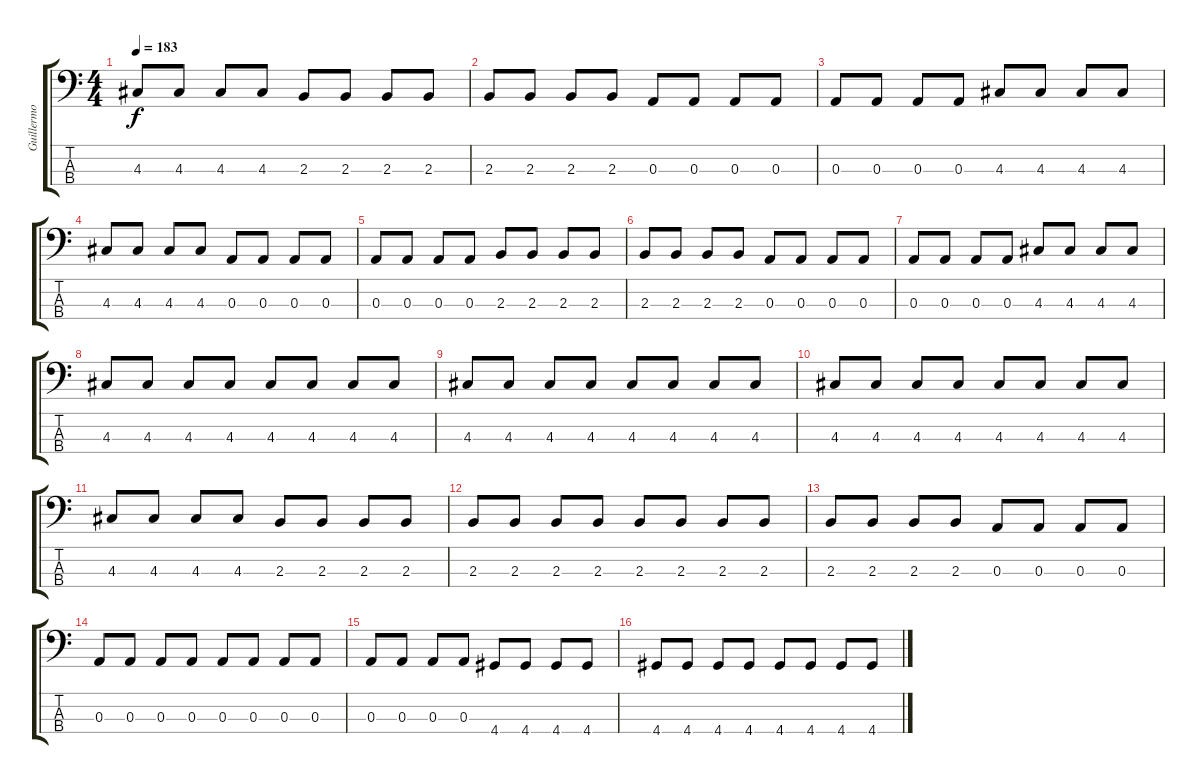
\track ("Guillermo Sanchez" "Guillermo ") {instrument electricbassfinger}
\staff {score tabs}
\tuning (G2 D2 A1 E1) {hide}
\ts (4 4)
\tempo 183
\clef f4
\ks c
4.3.8{dy f} 4.3.8 4.3.8 4.3.8 2.3.8 2.3.8 2.3.8 2.3.8 |
2.3.8 2.3.8 2.3.8 2.3.8 0.3.8 0.3.8 0.3.8 0.3.8 |
0.3.8 0.3.8 0.3.8 0.3.8 4.3.8 4.3.8 4.3.8 4.3.8 |
4.3.8 4.3.8 4.3.8 4.3.8 0.3.8 0.3.8 0.3.8 0.3.8 |
0.3.8 0.3.8 0.3.8 0.3.8 2.3.8 2.3.8 2.3.8 2.3.8 |
2.3.8 2.3.8 2.3.8 2.3.8 0.3.8 0.3.8 0.3.8 0.3.8 |
0.3.8 0.3.8 0.3.8 0.3.8 4.3.8 4.3.8 4.3.8 4.3.8 |
4.3.8 4.3.8 4.3.8 4.3.8 4.3.8 4.3.8 4.3.8 4.3.8 |
4.3.8 4.3.8 4.3.8 4.3.8 4.3.8 4.3.8 4.3.8 4.3.8 |
4.3.8 4.3.8 4.3.8 4.3.8 4.3.8 4.3.8 4.3.8 4.3.8 |
4.3.8 4.3.8 4.3.8 4.3.8 2.3.8 2.3.8 2.3.8 2.3.8 |
2.3.8 2.3.8 2.3.8 2.3.8 2.3.8 2.3.8 2.3.8 2.3.8 |
2.3.8 2.3.8 2.3.8 2.3.8 0.3.8 0.3.8 0.3.8 0.3.8 |
0.3.8 0.3.8 0.3.8 0.3.8 0.3.8 0.3.8 0.3.8 0.3.8 |
0.3.8 0.3.8 0.3.8 0.3.8 4.4.8 4.4.8 4.4.8 4.4.8 |
4.4.8 4.4.8 4.4.8 4.4.8 4.4.8 4.4.8 4.4.8 4.4.8
